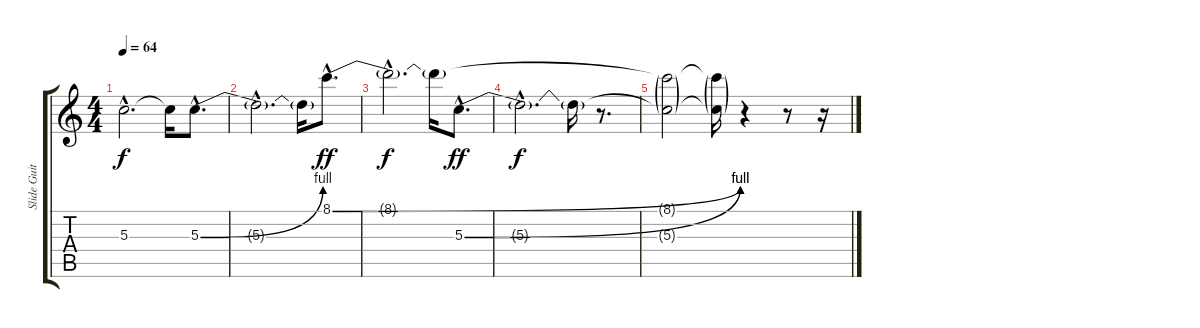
\track ("Slide Guitarra" "Slide Guit") {instrument distortionguitar}
\staff {score tabs}
\tuning (E4 B3 G3 D3 A2 E2) {hide}
\ts (4 4)
\tempo 64
\clef g2
\ks c
5.3{hac t}.2{d dy f} 5.3{t}.16 5.3{be (bend 0 0 60 4) hac}.8{d} |
5.3{hac t}.2{d} 5.3{t}.16 8.1{be (bend 0 0 60 4) hac}.8{d dy ff} |
8.1{hac t}.2{d dy f} 8.1{t}.16 5.3{be (bend 0 0 60 4) hac}.8{d dy ff} |
5.3{hac t}.2{d dy f} 5.3{t}.16 r.8{d} |
(8.1{t} 5.3{t}).2 (8.1{t} 5.3{t}).16 r.4 r.8 r.16
